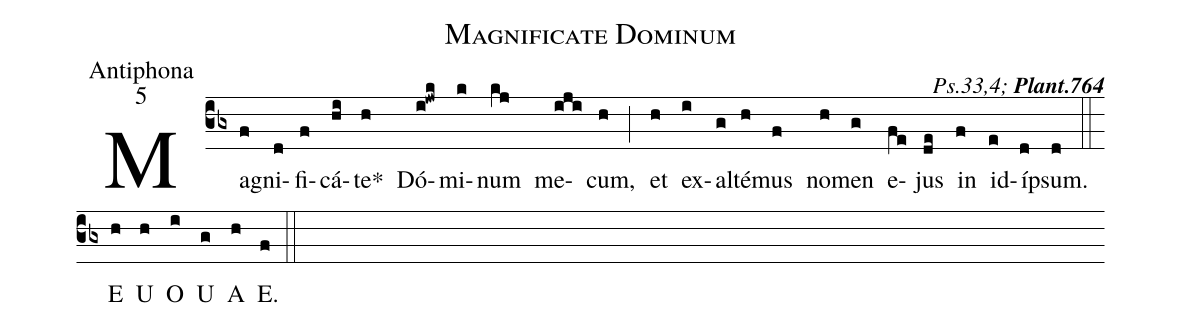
name:Magnificate Dominum;
office-part:Antiphona;
mode:5;
commentary:{\itshape\mdseries Ps.33,4;\/} {\bfseries Plant.764};
%%
(cb3)  Ma(f)gni(d)fi(f)cá(hi)te<sp>*</sp>(h) Dó(i!jwk)mi(k)num(kj) me(iji)cum,(h)  (;)
et(h) ex(i)al(g)té(h)mus(f) no(h)men(g) e(fe)jus(de) in(f) id(e)íp(d)sum.(d) (::)
<eu>  E(h) U(h) O(i) U(g) A(h) E.(f) </eu> (::)
